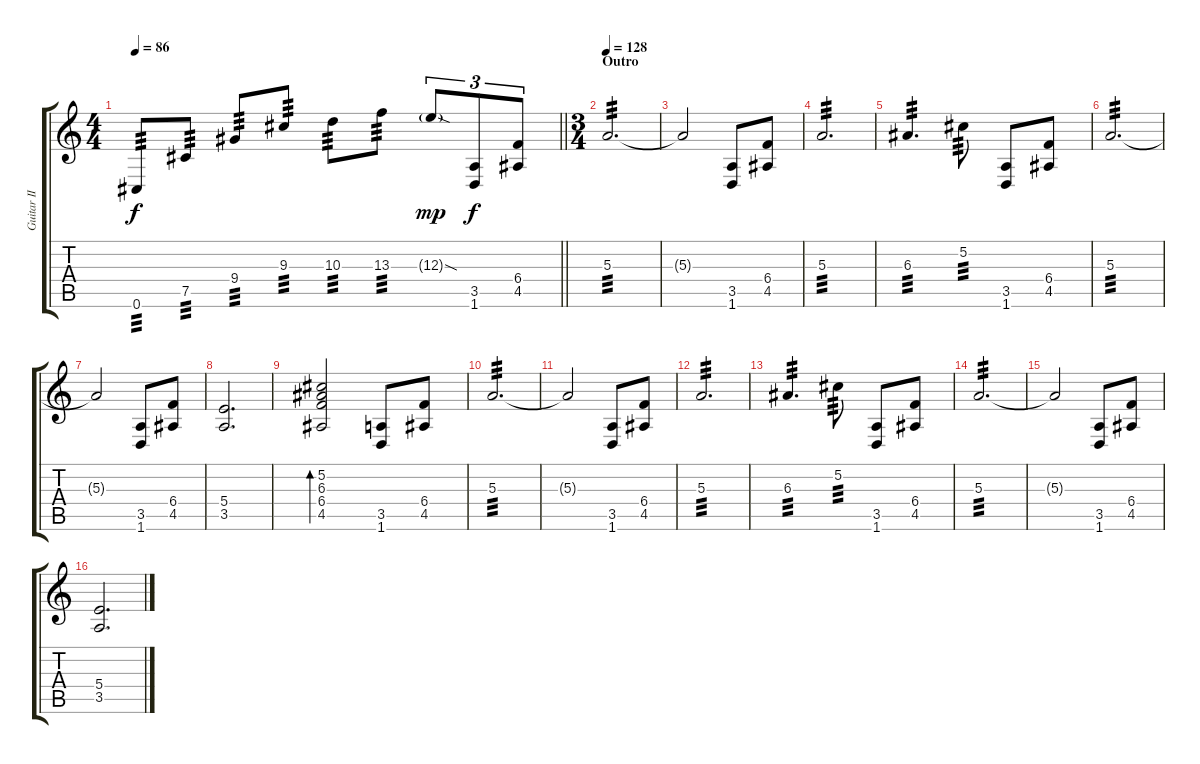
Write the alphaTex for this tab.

\track ("Guitar II" "Guitar II") {instrument distortionguitar}
\staff {score tabs}
\tuning (Db4 Ab3 E3 B2 Gb2 Db2) {hide}
\ts (4 4)
\tempo 86
\clef g2
\barLineRight lightlight
\ks c
0.6.8{tp 3 dy f} 7.5.8{tp 3} 9.4.8{tp 3} 9.3.8{tp 3} 10.3.8{tp 3} 13.3.8{tp 3} 12.3{sod g}.8{tu (3 2) dy mp} (3.5 1.6).8{tu (3 2) dy f} (6.4 4.5).8{tu (3 2)} |
\ts (3 4)
\section ("" "Outro")
\tempo 128
5.3.2{d tp 3} |
5.3{t}.2 (3.5 1.6).8 (6.4 4.5).8 |
5.3.2{d tp 3} |
6.3.4{d tp 3} 5.2.8{tp 3} (3.5 1.6).8 (6.4 4.5).8 |
5.3.2{d tp 3} |
5.3{t}.2 (3.5 1.6).8 (6.4 4.5).8 |
(5.4 3.5).2{d} |
(5.2 6.3 6.4 4.5).2{bd 120} (3.5 1.6).8 (6.4 4.5).8 |
5.3.2{d tp 3} |
5.3{t}.2 (3.5 1.6).8 (6.4 4.5).8 |
5.3.2{d tp 3} |
6.3.4{d tp 3} 5.2.8{tp 3} (3.5 1.6).8 (6.4 4.5).8 |
5.3.2{d tp 3} |
5.3{t}.2 (3.5 1.6).8 (6.4 4.5).8 |
(5.4 3.5).2{d}
